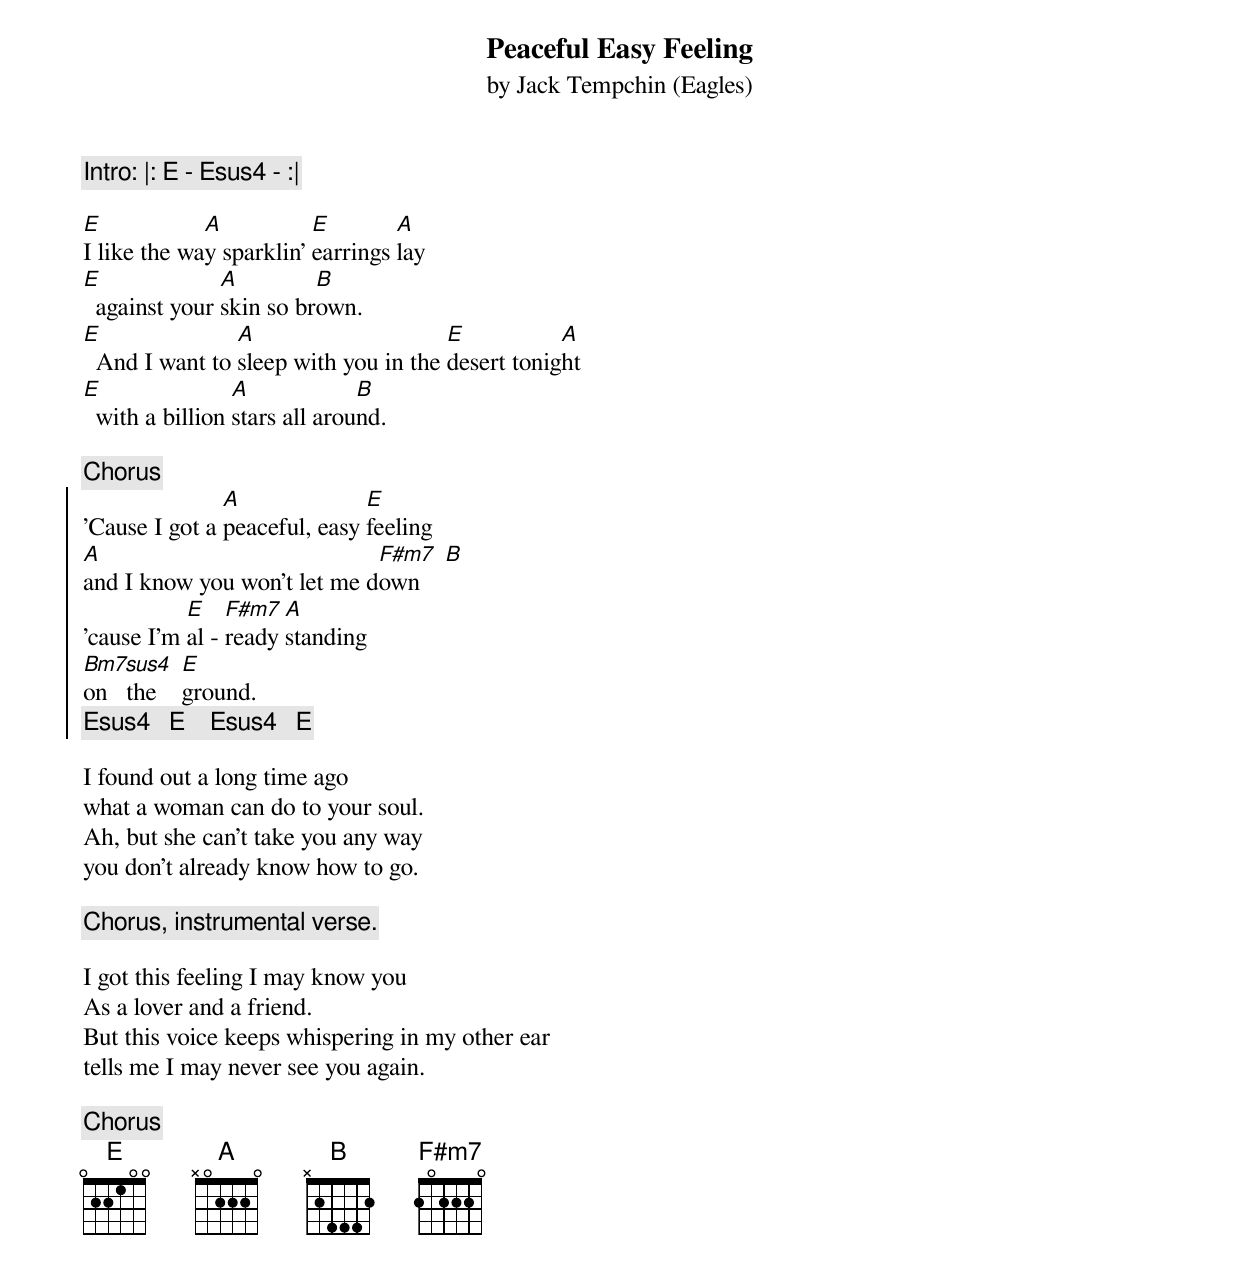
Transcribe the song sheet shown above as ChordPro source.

{t:Peaceful Easy Feeling}
{st:by Jack Tempchin (Eagles)}
{define: Bm7sus4 2 0 3 0 2 0 X}

{c:Intro: |: E - Esus4 - :|}

[E]I like the wa[A]y sparklin' [E]earrings [A]lay
[E]  against your [A]skin so br[B]own.
[E]  And I want to [A]sleep with you in the [E]desert tonig[A]ht
[E]  with a billion [A]stars all arou[B]nd.

{c:Chorus}
{soc}
'Cause I got a [A]peaceful, easy [E]feeling
[A]and I know you won't let me d[F#m7]own    [B]
'cause I'm [E]al - [F#m7]ready [A]standing
[Bm7sus4]on   the    [E]ground.
{c:Esus4   E    Esus4   E}
{eoc}

I found out a long time ago
what a woman can do to your soul.
Ah, but she can't take you any way
you don't already know how to go.

{c:Chorus, instrumental verse.}

I got this feeling I may know you
As a lover and a friend.
But this voice keeps whispering in my other ear
tells me I may never see you again.

{c:Chorus}
